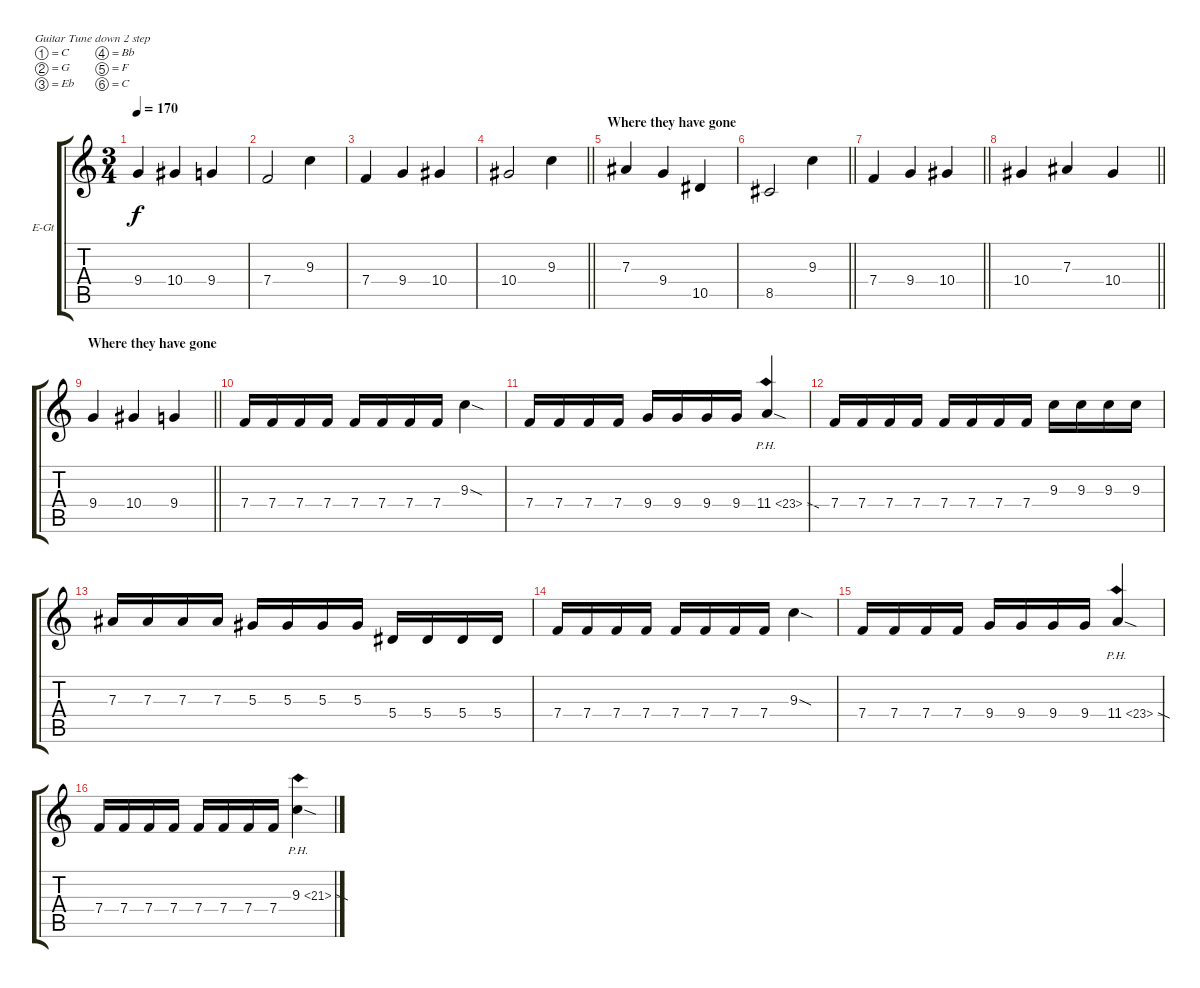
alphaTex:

\bracketExtendMode groupsimilarinstruments
\firstSystemTrackNameOrientation horizontal
\otherSystemsTrackNameOrientation horizontal
\track ("Guitar1 Dist (Arkadius)" "E-Gt") {solo instrument distortionguitar}
\staff {score tabs}
\tuning (C4 G3 Eb3 Bb2 F2 C2)
\ts (3 4)
\tempo 170
\clef g2
\ks c
9.4.4{dy f} 10.4.4 9.4.4 |
7.4.2 9.3.4 |
7.4.4 9.4.4 10.4.4 |
\barLineRight lightlight
10.4.2 9.3.4 |
\section ("" "Where they have gone")
7.3.4 9.4.4 10.5.4 |
\barLineRight lightlight
8.5.2 9.3.4 |
\barLineRight lightlight
7.4.4 9.4.4 10.4.4 |
\barLineRight lightlight
10.4.4 7.3.4 10.4.4 |
\section ("" "Where they have gone")
\barLineRight lightlight
9.4.4 10.4.4 9.4.4 |
7.4.16 7.4.16 7.4.16 7.4.16 7.4.16 7.4.16 7.4.16 7.4.16 9.3{sod}.4 |
7.4.16 7.4.16 7.4.16 7.4.16 9.4.16 9.4.16 9.4.16 9.4.16 11.4{ph 12 sod}.4 |
7.4.16 7.4.16 7.4.16 7.4.16 7.4.16 7.4.16 7.4.16 7.4.16 9.3.16 9.3.16 9.3.16 9.3.16 |
7.3.16 7.3.16 7.3.16 7.3.16 5.3.16 5.3.16 5.3.16 5.3.16 5.4.16 5.4.16 5.4.16 5.4.16 |
7.4.16 7.4.16 7.4.16 7.4.16 7.4.16 7.4.16 7.4.16 7.4.16 9.3{sod}.4 |
7.4.16 7.4.16 7.4.16 7.4.16 9.4.16 9.4.16 9.4.16 9.4.16 11.4{ph 12 sod}.4 |
7.4.16 7.4.16 7.4.16 7.4.16 7.4.16 7.4.16 7.4.16 7.4.16 9.3{ph 12 sod}.4
